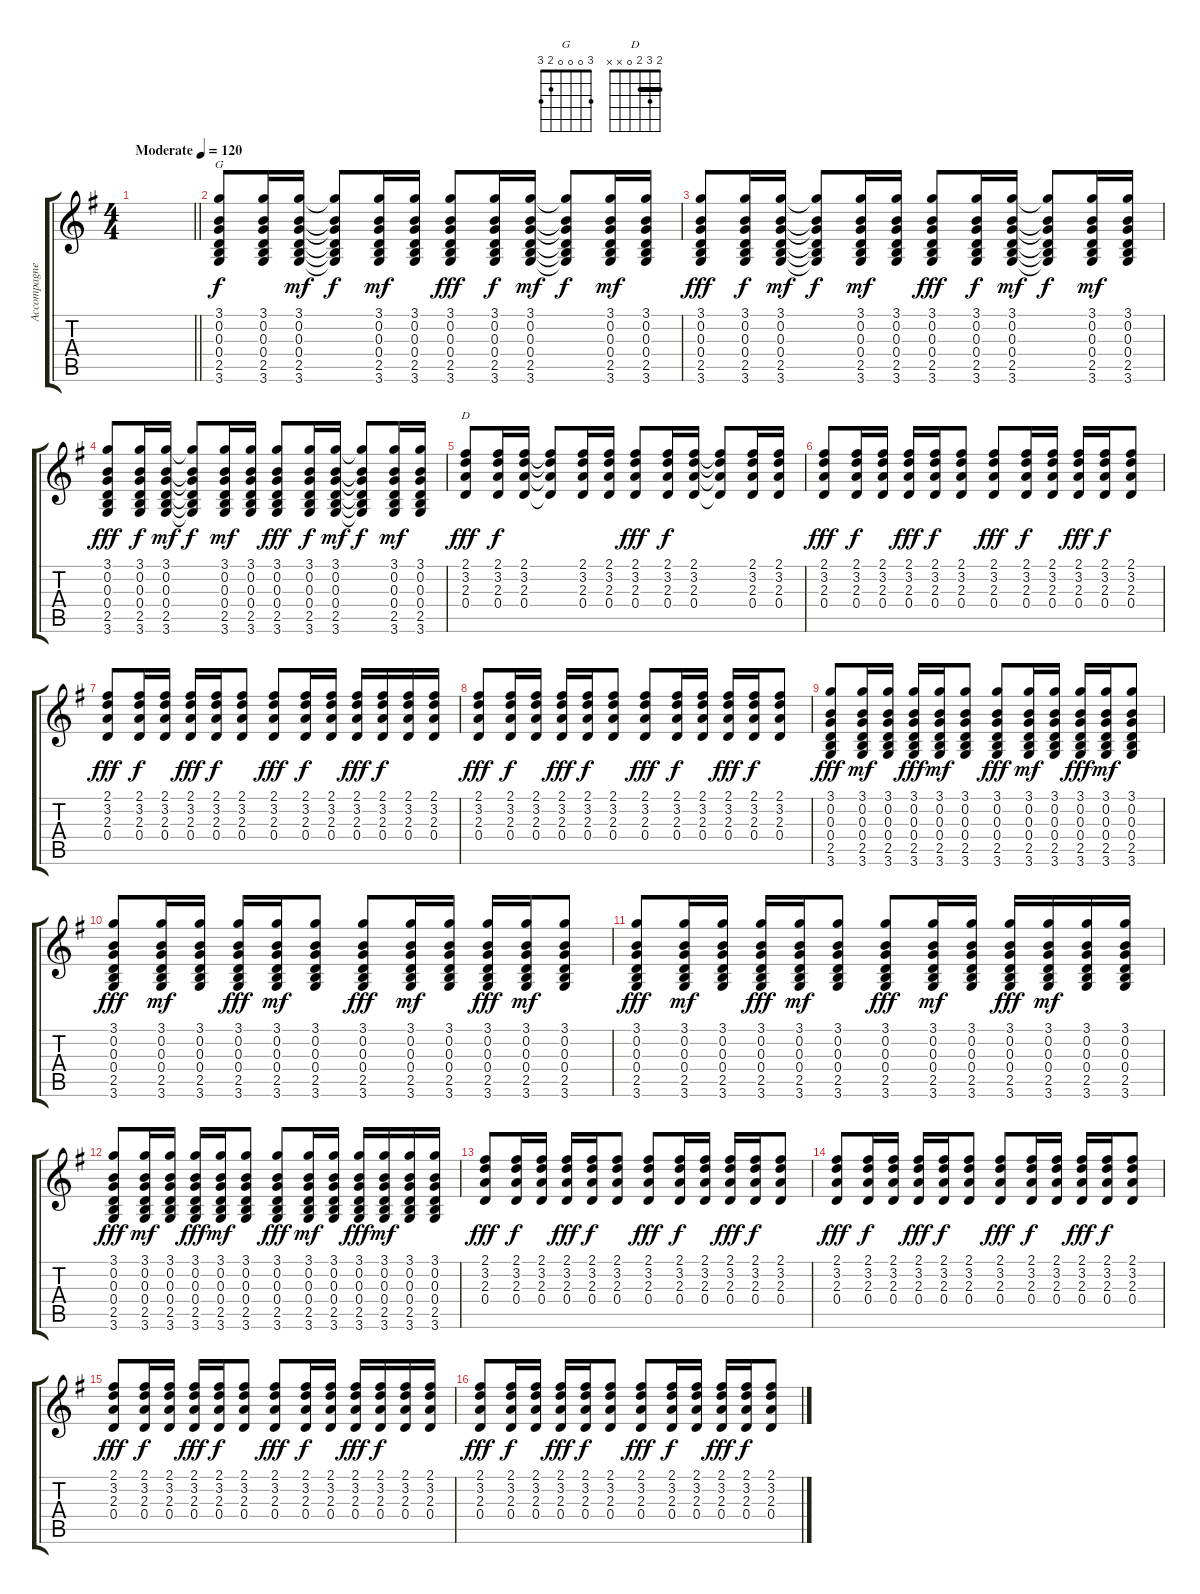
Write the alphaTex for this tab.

\track ("Accompagnement 3" "Accompagne") {mute instrument acousticguitarsteel}
\staff {score tabs}
\tuning (E4 B3 G3 D3 A2 E2) {hide}
\chord ("G" 3 0 0 0 2 3)
\chord ("D" 2 3 2 0 x x) {barre 2}
\ts (4 4)
\tempo (120 "Moderate")
\clef g2
\barLineRight lightlight
\ks g
|
\section ("" "")
(3.1 0.2 0.3 0.4 2.5 3.6).8{ch "G"} (3.1 0.2 0.3 0.4 2.5 3.6).16{dy f} (3.1 0.2 0.3 0.4 2.5 3.6).16{dy mf} (3.1{t} 0.2{t} 0.3{t} 0.4{t} 2.5{t} 3.6{t}).8{dy f} (3.1 0.2 0.3 0.4 2.5 3.6).16{dy mf} (3.1 0.2 0.3 0.4 2.5 3.6).16 (3.1 0.2 0.3 0.4 2.5 3.6).8{dy fff} (3.1 0.2 0.3 0.4 2.5 3.6).16{dy f} (3.1 0.2 0.3 0.4 2.5 3.6).16{dy mf} (3.1{t} 0.2{t} 0.3{t} 0.4{t} 2.5{t} 3.6{t}).8{dy f} (3.1 0.2 0.3 0.4 2.5 3.6).16{dy mf} (3.1 0.2 0.3 0.4 2.5 3.6).16 |
(3.1 0.2 0.3 0.4 2.5 3.6).8{dy fff} (3.1 0.2 0.3 0.4 2.5 3.6).16{dy f} (3.1 0.2 0.3 0.4 2.5 3.6).16{dy mf} (3.1{t} 0.2{t} 0.3{t} 0.4{t} 2.5{t} 3.6{t}).8{dy f} (3.1 0.2 0.3 0.4 2.5 3.6).16{dy mf} (3.1 0.2 0.3 0.4 2.5 3.6).16 (3.1 0.2 0.3 0.4 2.5 3.6).8{dy fff} (3.1 0.2 0.3 0.4 2.5 3.6).16{dy f} (3.1 0.2 0.3 0.4 2.5 3.6).16{dy mf} (3.1{t} 0.2{t} 0.3{t} 0.4{t} 2.5{t} 3.6{t}).8{dy f} (3.1 0.2 0.3 0.4 2.5 3.6).16{dy mf} (3.1 0.2 0.3 0.4 2.5 3.6).16 |
(3.1 0.2 0.3 0.4 2.5 3.6).8{dy fff} (3.1 0.2 0.3 0.4 2.5 3.6).16{dy f} (3.1 0.2 0.3 0.4 2.5 3.6).16{dy mf} (3.1{t} 0.2{t} 0.3{t} 0.4{t} 2.5{t} 3.6{t}).8{dy f} (3.1 0.2 0.3 0.4 2.5 3.6).16{dy mf} (3.1 0.2 0.3 0.4 2.5 3.6).16 (3.1 0.2 0.3 0.4 2.5 3.6).8{dy fff} (3.1 0.2 0.3 0.4 2.5 3.6).16{dy f} (3.1 0.2 0.3 0.4 2.5 3.6).16{dy mf} (3.1{t} 0.2{t} 0.3{t} 0.4{t} 2.5{t} 3.6{t}).8{dy f} (3.1 0.2 0.3 0.4 2.5 3.6).16{dy mf} (3.1 0.2 0.3 0.4 2.5 3.6).16 |
(2.1 3.2 2.3 0.4).8{ch "D" dy fff} (2.1 3.2 2.3 0.4).16{dy f} (2.1 3.2 2.3 0.4).16 (2.1{t} 3.2{t} 2.3{t} 0.4{t}).8 (2.1 3.2 2.3 0.4).16 (2.1 3.2 2.3 0.4).16 (2.1 3.2 2.3 0.4).8{dy fff} (2.1 3.2 2.3 0.4).16{dy f} (2.1 3.2 2.3 0.4).16 (2.1{t} 3.2{t} 2.3{t} 0.4{t}).8 (2.1 3.2 2.3 0.4).16 (2.1 3.2 2.3 0.4).16 |
(2.1 3.2 2.3 0.4).8{dy fff} (2.1 3.2 2.3 0.4).16{dy f} (2.1 3.2 2.3 0.4).16 (2.1 3.2 2.3 0.4).16{dy fff} (2.1 3.2 2.3 0.4).16{dy f} (2.1 3.2 2.3 0.4).8 (2.1 3.2 2.3 0.4).8{dy fff} (2.1 3.2 2.3 0.4).16{dy f} (2.1 3.2 2.3 0.4).16 (2.1 3.2 2.3 0.4).16{dy fff} (2.1 3.2 2.3 0.4).16{dy f} (2.1 3.2 2.3 0.4).8 |
(2.1 3.2 2.3 0.4).8{dy fff} (2.1 3.2 2.3 0.4).16{dy f} (2.1 3.2 2.3 0.4).16 (2.1 3.2 2.3 0.4).16{dy fff} (2.1 3.2 2.3 0.4).16{dy f} (2.1 3.2 2.3 0.4).8 (2.1 3.2 2.3 0.4).8{dy fff} (2.1 3.2 2.3 0.4).16{dy f} (2.1 3.2 2.3 0.4).16 (2.1 3.2 2.3 0.4).16{dy fff} (2.1 3.2 2.3 0.4).16{dy f} (2.1 3.2 2.3 0.4).16 (2.1 3.2 2.3 0.4).16 |
(2.1 3.2 2.3 0.4).8{dy fff} (2.1 3.2 2.3 0.4).16{dy f} (2.1 3.2 2.3 0.4).16 (2.1 3.2 2.3 0.4).16{dy fff} (2.1 3.2 2.3 0.4).16{dy f} (2.1 3.2 2.3 0.4).8 (2.1 3.2 2.3 0.4).8{dy fff} (2.1 3.2 2.3 0.4).16{dy f} (2.1 3.2 2.3 0.4).16 (2.1 3.2 2.3 0.4).16{dy fff} (2.1 3.2 2.3 0.4).16{dy f} (2.1 3.2 2.3 0.4).8 |
(3.1 0.2 0.3 0.4 2.5 3.6).8{dy fff} (3.1 0.2 0.3 0.4 2.5 3.6).16{dy mf} (3.1 0.2 0.3 0.4 2.5 3.6).16 (3.1 0.2 0.3 0.4 2.5 3.6).16{dy fff} (3.1 0.2 0.3 0.4 2.5 3.6).16{dy mf} (3.1 0.2 0.3 0.4 2.5 3.6).8 (3.1 0.2 0.3 0.4 2.5 3.6).8{dy fff} (3.1 0.2 0.3 0.4 2.5 3.6).16{dy mf} (3.1 0.2 0.3 0.4 2.5 3.6).16 (3.1 0.2 0.3 0.4 2.5 3.6).16{dy fff} (3.1 0.2 0.3 0.4 2.5 3.6).16{dy mf} (3.1 0.2 0.3 0.4 2.5 3.6).8 |
(3.1 0.2 0.3 0.4 2.5 3.6).8{dy fff} (3.1 0.2 0.3 0.4 2.5 3.6).16{dy mf} (3.1 0.2 0.3 0.4 2.5 3.6).16 (3.1 0.2 0.3 0.4 2.5 3.6).16{dy fff} (3.1 0.2 0.3 0.4 2.5 3.6).16{dy mf} (3.1 0.2 0.3 0.4 2.5 3.6).8 (3.1 0.2 0.3 0.4 2.5 3.6).8{dy fff} (3.1 0.2 0.3 0.4 2.5 3.6).16{dy mf} (3.1 0.2 0.3 0.4 2.5 3.6).16 (3.1 0.2 0.3 0.4 2.5 3.6).16{dy fff} (3.1 0.2 0.3 0.4 2.5 3.6).16{dy mf} (3.1 0.2 0.3 0.4 2.5 3.6).8 |
(3.1 0.2 0.3 0.4 2.5 3.6).8{dy fff} (3.1 0.2 0.3 0.4 2.5 3.6).16{dy mf} (3.1 0.2 0.3 0.4 2.5 3.6).16 (3.1 0.2 0.3 0.4 2.5 3.6).16{dy fff} (3.1 0.2 0.3 0.4 2.5 3.6).16{dy mf} (3.1 0.2 0.3 0.4 2.5 3.6).8 (3.1 0.2 0.3 0.4 2.5 3.6).8{dy fff} (3.1 0.2 0.3 0.4 2.5 3.6).16{dy mf} (3.1 0.2 0.3 0.4 2.5 3.6).16 (3.1 0.2 0.3 0.4 2.5 3.6).16{dy fff} (3.1 0.2 0.3 0.4 2.5 3.6).16{dy mf} (3.1 0.2 0.3 0.4 2.5 3.6).16 (3.1 0.2 0.3 0.4 2.5 3.6).16 |
(3.1 0.2 0.3 0.4 2.5 3.6).8{dy fff} (3.1 0.2 0.3 0.4 2.5 3.6).16{dy mf} (3.1 0.2 0.3 0.4 2.5 3.6).16 (3.1 0.2 0.3 0.4 2.5 3.6).16{dy fff} (3.1 0.2 0.3 0.4 2.5 3.6).16{dy mf} (3.1 0.2 0.3 0.4 2.5 3.6).8 (3.1 0.2 0.3 0.4 2.5 3.6).8{dy fff} (3.1 0.2 0.3 0.4 2.5 3.6).16{dy mf} (3.1 0.2 0.3 0.4 2.5 3.6).16 (3.1 0.2 0.3 0.4 2.5 3.6).16{dy fff} (3.1 0.2 0.3 0.4 2.5 3.6).16{dy mf} (3.1 0.2 0.3 0.4 2.5 3.6).16 (3.1 0.2 0.3 0.4 2.5 3.6).16 |
(2.1 3.2 2.3 0.4).8{dy fff} (2.1 3.2 2.3 0.4).16{dy f} (2.1 3.2 2.3 0.4).16 (2.1 3.2 2.3 0.4).16{dy fff} (2.1 3.2 2.3 0.4).16{dy f} (2.1 3.2 2.3 0.4).8 (2.1 3.2 2.3 0.4).8{dy fff} (2.1 3.2 2.3 0.4).16{dy f} (2.1 3.2 2.3 0.4).16 (2.1 3.2 2.3 0.4).16{dy fff} (2.1 3.2 2.3 0.4).16{dy f} (2.1 3.2 2.3 0.4).8 |
(2.1 3.2 2.3 0.4).8{dy fff} (2.1 3.2 2.3 0.4).16{dy f} (2.1 3.2 2.3 0.4).16 (2.1 3.2 2.3 0.4).16{dy fff} (2.1 3.2 2.3 0.4).16{dy f} (2.1 3.2 2.3 0.4).8 (2.1 3.2 2.3 0.4).8{dy fff} (2.1 3.2 2.3 0.4).16{dy f} (2.1 3.2 2.3 0.4).16 (2.1 3.2 2.3 0.4).16{dy fff} (2.1 3.2 2.3 0.4).16{dy f} (2.1 3.2 2.3 0.4).8 |
(2.1 3.2 2.3 0.4).8{dy fff} (2.1 3.2 2.3 0.4).16{dy f} (2.1 3.2 2.3 0.4).16 (2.1 3.2 2.3 0.4).16{dy fff} (2.1 3.2 2.3 0.4).16{dy f} (2.1 3.2 2.3 0.4).8 (2.1 3.2 2.3 0.4).8{dy fff} (2.1 3.2 2.3 0.4).16{dy f} (2.1 3.2 2.3 0.4).16 (2.1 3.2 2.3 0.4).16{dy fff} (2.1 3.2 2.3 0.4).16{dy f} (2.1 3.2 2.3 0.4).16 (2.1 3.2 2.3 0.4).16 |
(2.1 3.2 2.3 0.4).8{dy fff} (2.1 3.2 2.3 0.4).16{dy f} (2.1 3.2 2.3 0.4).16 (2.1 3.2 2.3 0.4).16{dy fff} (2.1 3.2 2.3 0.4).16{dy f} (2.1 3.2 2.3 0.4).8 (2.1 3.2 2.3 0.4).8{dy fff} (2.1 3.2 2.3 0.4).16{dy f} (2.1 3.2 2.3 0.4).16 (2.1 3.2 2.3 0.4).16{dy fff} (2.1 3.2 2.3 0.4).16{dy f} (2.1 3.2 2.3 0.4).8
